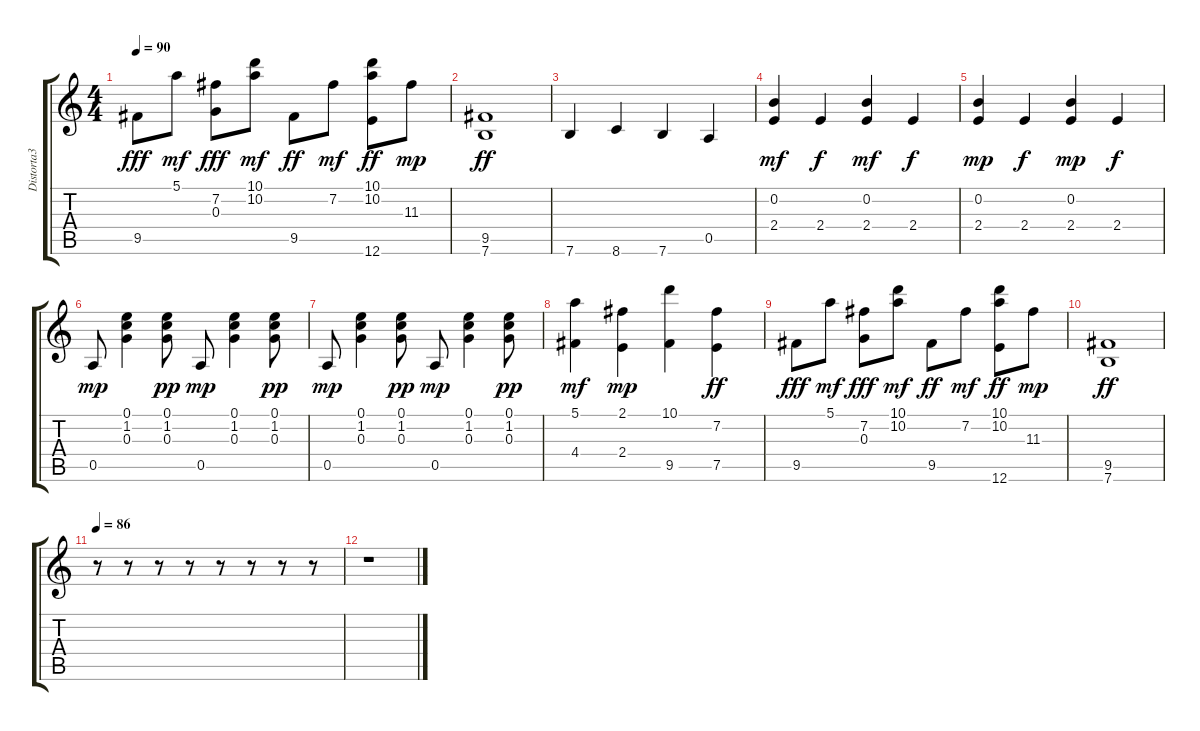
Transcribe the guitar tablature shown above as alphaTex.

\track ("Distorta3" "Distorta3") {instrument distortionguitar}
\staff {score tabs}
\tuning (E4 B3 G3 D3 A2 E2) {hide}
\ts (4 4)
\tempo 90
\clef g2
\ks c
9.5.8{dy fff} 5.1.8{dy mf} (7.2 0.3).8{dy fff} (10.1 10.2).8{dy mf} 9.5.8{dy ff} 7.2.8{dy mf} (10.1 10.2 12.6).8{dy ff} 11.3.8{dy mp} |
(9.5 7.6).1{dy ff} |
7.6.4 8.6.4 7.6.4 0.5.4 |
(0.2 2.4).4{dy mf} 2.4.4{dy f} (0.2 2.4).4{dy mf} 2.4.4{dy f} |
(0.2 2.4).4{dy mp} 2.4.4{dy f} (0.2 2.4).4{dy mp} 2.4.4{dy f} |
0.5.8{dy mp} (0.1 1.2 0.3).4 (0.1 1.2 0.3).8{dy pp} 0.5.8{dy mp} (0.1 1.2 0.3).4 (0.1 1.2 0.3).8{dy pp} |
0.5.8{dy mp} (0.1 1.2 0.3).4 (0.1 1.2 0.3).8{dy pp} 0.5.8{dy mp} (0.1 1.2 0.3).4 (0.1 1.2 0.3).8{dy pp} |
(5.1 4.4).4{dy mf} (2.1 2.4).4{dy mp} (10.1 9.5).4 (7.2 7.5).4{dy ff} |
9.5.8{dy fff} 5.1.8{dy mf} (7.2 0.3).8{dy fff} (10.1 10.2).8{dy mf} 9.5.8{dy ff} 7.2.8{dy mf} (10.1 10.2 12.6).8{dy ff} 11.3.8{dy mp} |
(9.5 7.6).1{dy ff} |
\tempo 86
r.8 r.8 r.8 r.8 r.8 r.8 r.8 r.8 |
r.1
